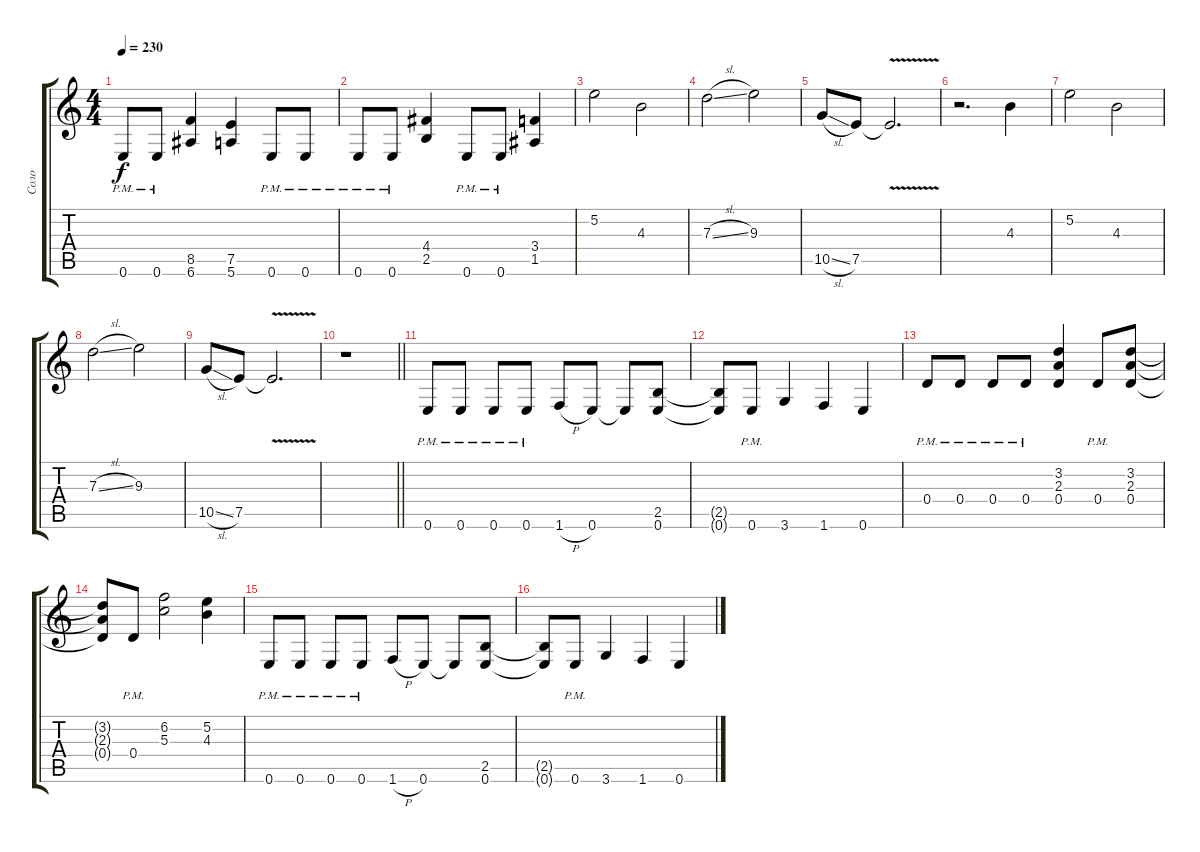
\track ("Соло" "Соло") {instrument distortionguitar}
\staff {score tabs}
\tuning (E4 B3 G3 D3 A2 E2) {hide}
\ts (4 4)
\tempo 230
\clef g2
\ks c
0.6{pm}.8{dy f} 0.6{pm}.8 (8.5 6.6).4 (7.5 5.6).4 0.6{pm}.8 0.6{pm}.8 |
0.6{pm}.8 0.6{pm}.8 (4.4 2.5).4 0.6{pm}.8 0.6{pm}.8 (3.4 1.5).4 |
5.2.2 4.3.2 |
7.3{sl}.2 9.3.2 |
10.5{sl}.8 7.5.8 7.5{v t}.2{d} |
r.2{d} 4.3.4 |
5.2.2 4.3.2 |
7.3{sl}.2 9.3.2 |
10.5{sl}.8 7.5.8 7.5{v t}.2{d} |
\barLineRight lightlight
r.1 |
0.6{pm}.8 0.6{pm}.8 0.6{pm}.8 0.6{pm}.8 1.6{h}.8 0.6.8 0.6{t}.8 (2.5 0.6).8 |
(2.5{t} 0.6{t}).8 0.6{pm}.8 3.6.4 1.6.4 0.6.4 |
0.4{pm}.8 0.4{pm}.8 0.4{pm}.8 0.4{pm}.8 (3.2 2.3 0.4).4 0.4{pm}.8 (3.2 2.3 0.4).8 |
(3.2{t} 2.3{t} 0.4{t}).8 0.4{pm}.8 (6.2 5.3).2 (5.2 4.3).4 |
0.6{pm}.8 0.6{pm}.8 0.6{pm}.8 0.6{pm}.8 1.6{h}.8 0.6.8 0.6{t}.8 (2.5 0.6).8 |
(2.5{t} 0.6{t}).8 0.6{pm}.8 3.6.4 1.6.4 0.6.4
